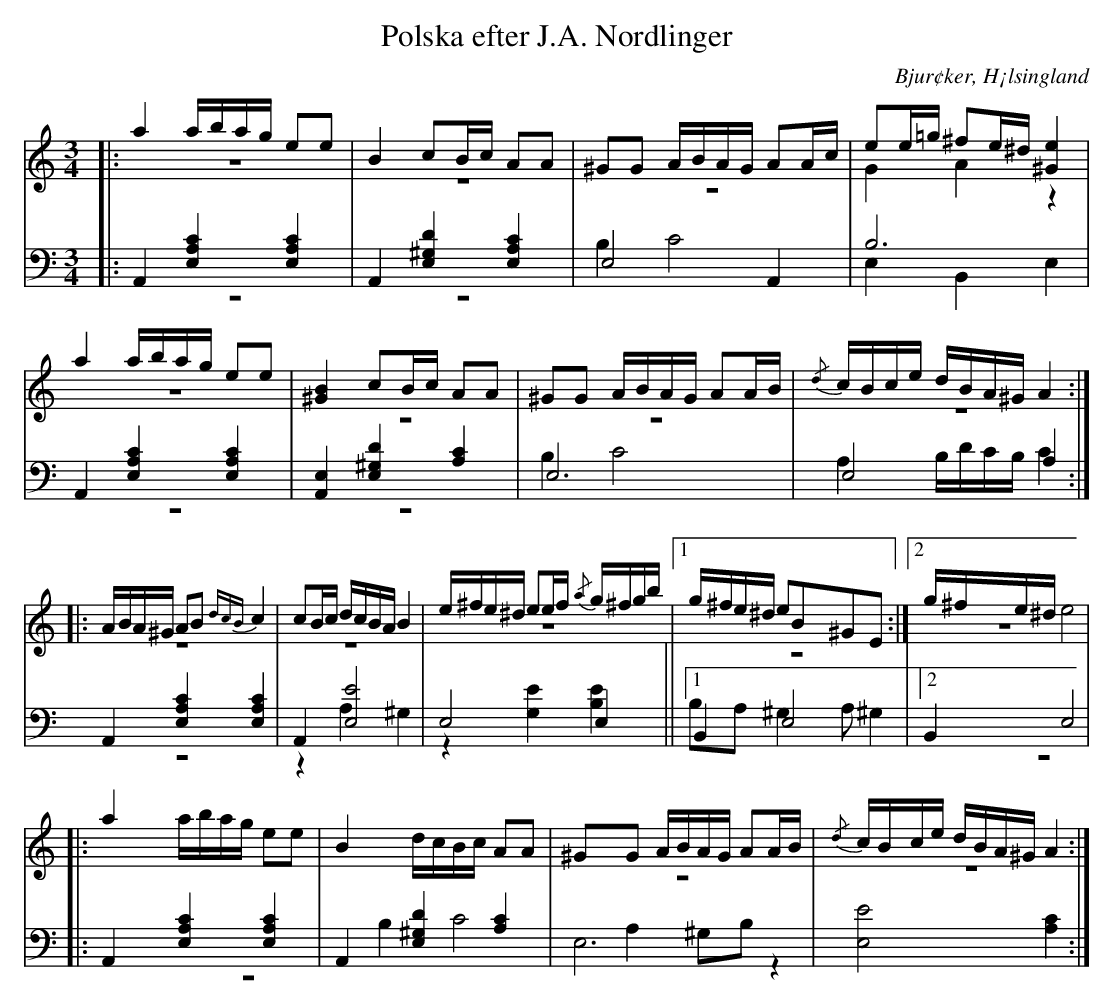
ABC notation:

X:1
T: Polska efter J.A. Nordlinger
O: Bjur¢ker, H¡lsingland
M: 3/4
L: 1/16
K: Am
V:1
V:2 merge
V:3
V:4 merge
V:1
|: a4 abag e2e2|B4 c2Bc A2A2|^G2G2 ABAG A2Ac|e2e=g ^f2e^d [^G4e4]|
a4 abag e2e2|[^G4B4] c2Bc A2A2|^G2G2 ABAG A2AB|{/d}cBce dBA^G A4:|
|:ABA^G A2B2 {dcB}c4|c2Bc dcBA B4|e^fe^d e2ef {/a}g^fgb|1 g^fe^d e2B2^G2E2:|2 g^fe^d e8|
|:a4 abag e2e2|B4 dcBc A2A2|^G2G2 ABAG A2AB|{/d}cBce dBA^G A4:|
V:2
|:z12 |z12|z12|G4 A4 z4|
z12|z12|z12|z12:|
z12|z12|z12||1 z12:|2 z12|
|:z12|z12|z12|z12:|
V:3 clef=bass
|:A,,4 [E,4A,4C4] [E,4A,4C4] |A,,4 [E,4^G,4D4] [E,4A,4C4]|E,8 A,,4|B,12|
A,,4 [E,4A,4C4] [E,4A,4C4]|[A,,4E,4] [E,4^G,4D4] [A,4C4]|E,12|E,8 A,4:|
A,,4 [E,4A,4C4] [E,4A,4C4]|A,,4 [E,8E8]|E,8 E,4||1 B,,4 E,8|2 B,,4 E,8|
|:A,,4 [E,4A,4C4] [E,4A,4C4]|A,,4 [E,4^G,4D4] [A,4C4]|E,12|[E,8E8] [A,4C4]:|
V:4 clef=bass
|:z12 |z12|B,4 C8|E,4 B,,4 E,4|
z12|z12|B,4 C8|A,4 B,DCB, C4:|
z12|z4 A,4 ^G,4|z4 [G,4E4] [B,4E4]||1 B,2A,2 ^G,4:|2 ,2A,2 ^G,4|
|:z12|z12|B,4 C8|A,4 ^G,2B,2 z4:|
